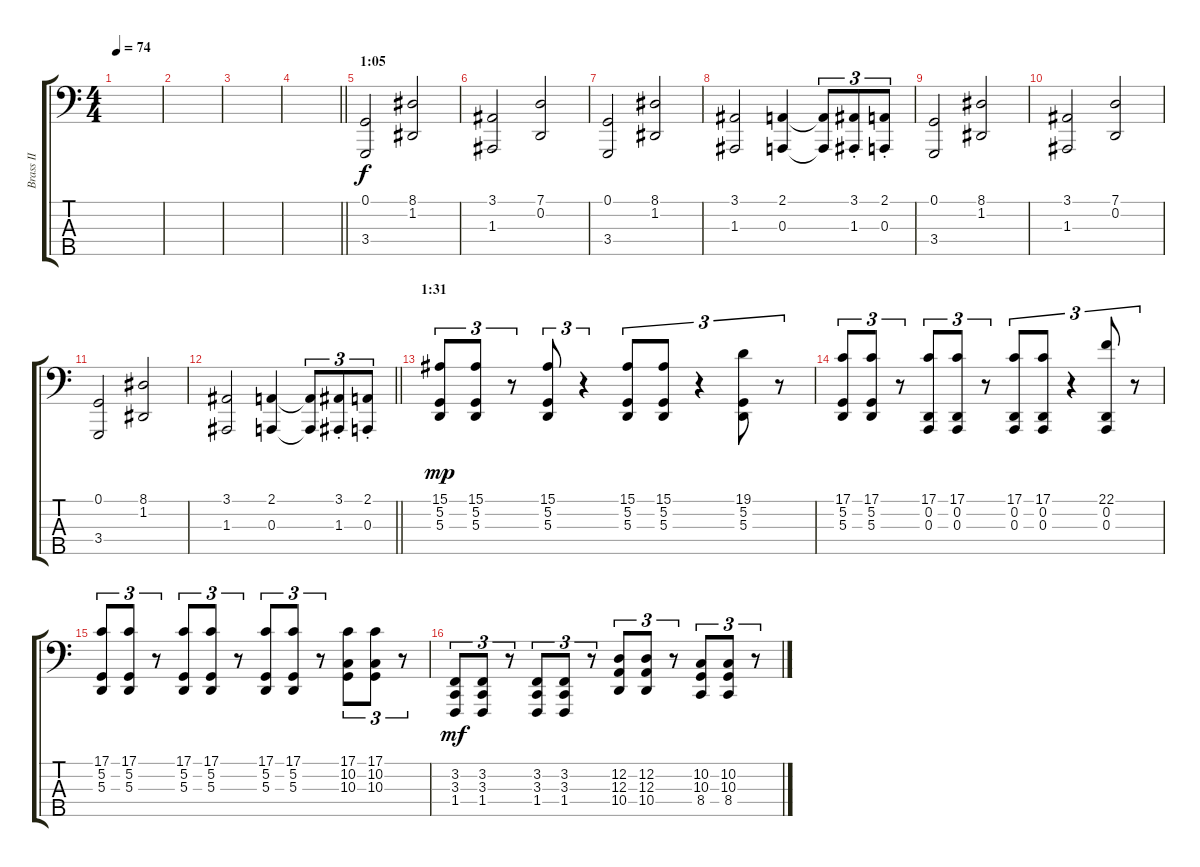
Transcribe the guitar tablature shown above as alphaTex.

\track ("Brass II" "Brass II") {instrument frenchhorn}
\staff {score tabs}
\tuning (G2 D2 A1 E1 B0) {hide}
\ts (4 4)
\tempo 74
\clef f4
\ks c
|
|
|
\barLineRight lightlight
|
\section ("" "1:05")
(0.1 3.4).2 (8.1 1.2).2 |
(3.1 1.3).2 (7.1 0.2).2 |
(0.1 3.4).2 (8.1 1.2).2 |
(3.1 1.3).2 (2.1 0.3).4 (2.1{t} 0.3{t}).8{tu (3 2)} (3.1{st} 1.3{st}).8{tu (3 2)} (2.1{st} 0.3{st}).8{tu (3 2)} |
(0.1 3.4).2 (8.1 1.2).2 |
(3.1 1.3).2 (7.1 0.2).2 |
(0.1 3.4).2 (8.1 1.2).2 |
\barLineRight lightlight
(3.1 1.3).2 (2.1 0.3).4 (2.1{t} 0.3{t}).8{tu (3 2)} (3.1{st} 1.3{st}).8{tu (3 2)} (2.1{st} 0.3{st}).8{tu (3 2)} |
\section ("" "1:31 ")
(15.1 5.2 5.3).8{tu (3 2) dy mp volume 11 instrument tuba} (15.1 5.2 5.3).8{tu (3 2)} r.8{tu (3 2)} (15.1 5.2 5.3).8{tu (3 2)} r.4{tu (3 2)} (15.1 5.2 5.3).8{tu (3 2)} (15.1 5.2 5.3).8{tu (3 2)} r.4{tu (3 2)} (19.1 5.2 5.3).8{tu (3 2)} r.8{tu (3 2)} |
(17.1 5.2 5.3).8{tu (3 2)} (17.1 5.2 5.3).8{tu (3 2)} r.8{tu (3 2)} (17.1 0.2 0.3).8{tu (3 2)} (17.1 0.2 0.3).8{tu (3 2)} r.8{tu (3 2)} (17.1 0.2 0.3).8{tu (3 2)} (17.1 0.2 0.3).8{tu (3 2)} r.4{tu (3 2)} (22.1 0.2 0.3).8{tu (3 2)} r.8{tu (3 2)} |
(17.1 5.2 5.3).8{tu (3 2)} (17.1 5.2 5.3).8{tu (3 2)} r.8{tu (3 2)} (17.1 5.2 5.3).8{tu (3 2)} (17.1 5.2 5.3).8{tu (3 2)} r.8{tu (3 2)} (17.1 5.2 5.3).8{tu (3 2)} (17.1 5.2 5.3).8{tu (3 2)} r.8{tu (3 2)} (17.1 10.2 10.3).8{tu (3 2)} (17.1 10.2 10.3).8{tu (3 2)} r.8{tu (3 2)} |
(3.2 3.3 1.4).8{tu (3 2) dy mf} (3.2 3.3 1.4).8{tu (3 2)} r.8{tu (3 2)} (3.2 3.3 1.4).8{tu (3 2)} (3.2 3.3 1.4).8{tu (3 2)} r.8{tu (3 2)} (12.2 12.3 10.4).8{tu (3 2)} (12.2 12.3 10.4).8{tu (3 2)} r.8{tu (3 2)} (10.2 10.3 8.4).8{tu (3 2)} (10.2 10.3 8.4).8{tu (3 2)} r.8{tu (3 2)}
